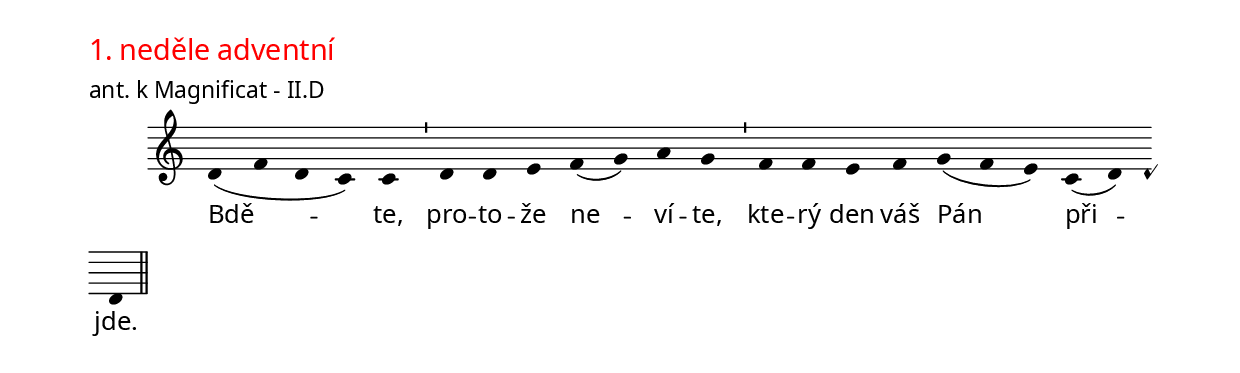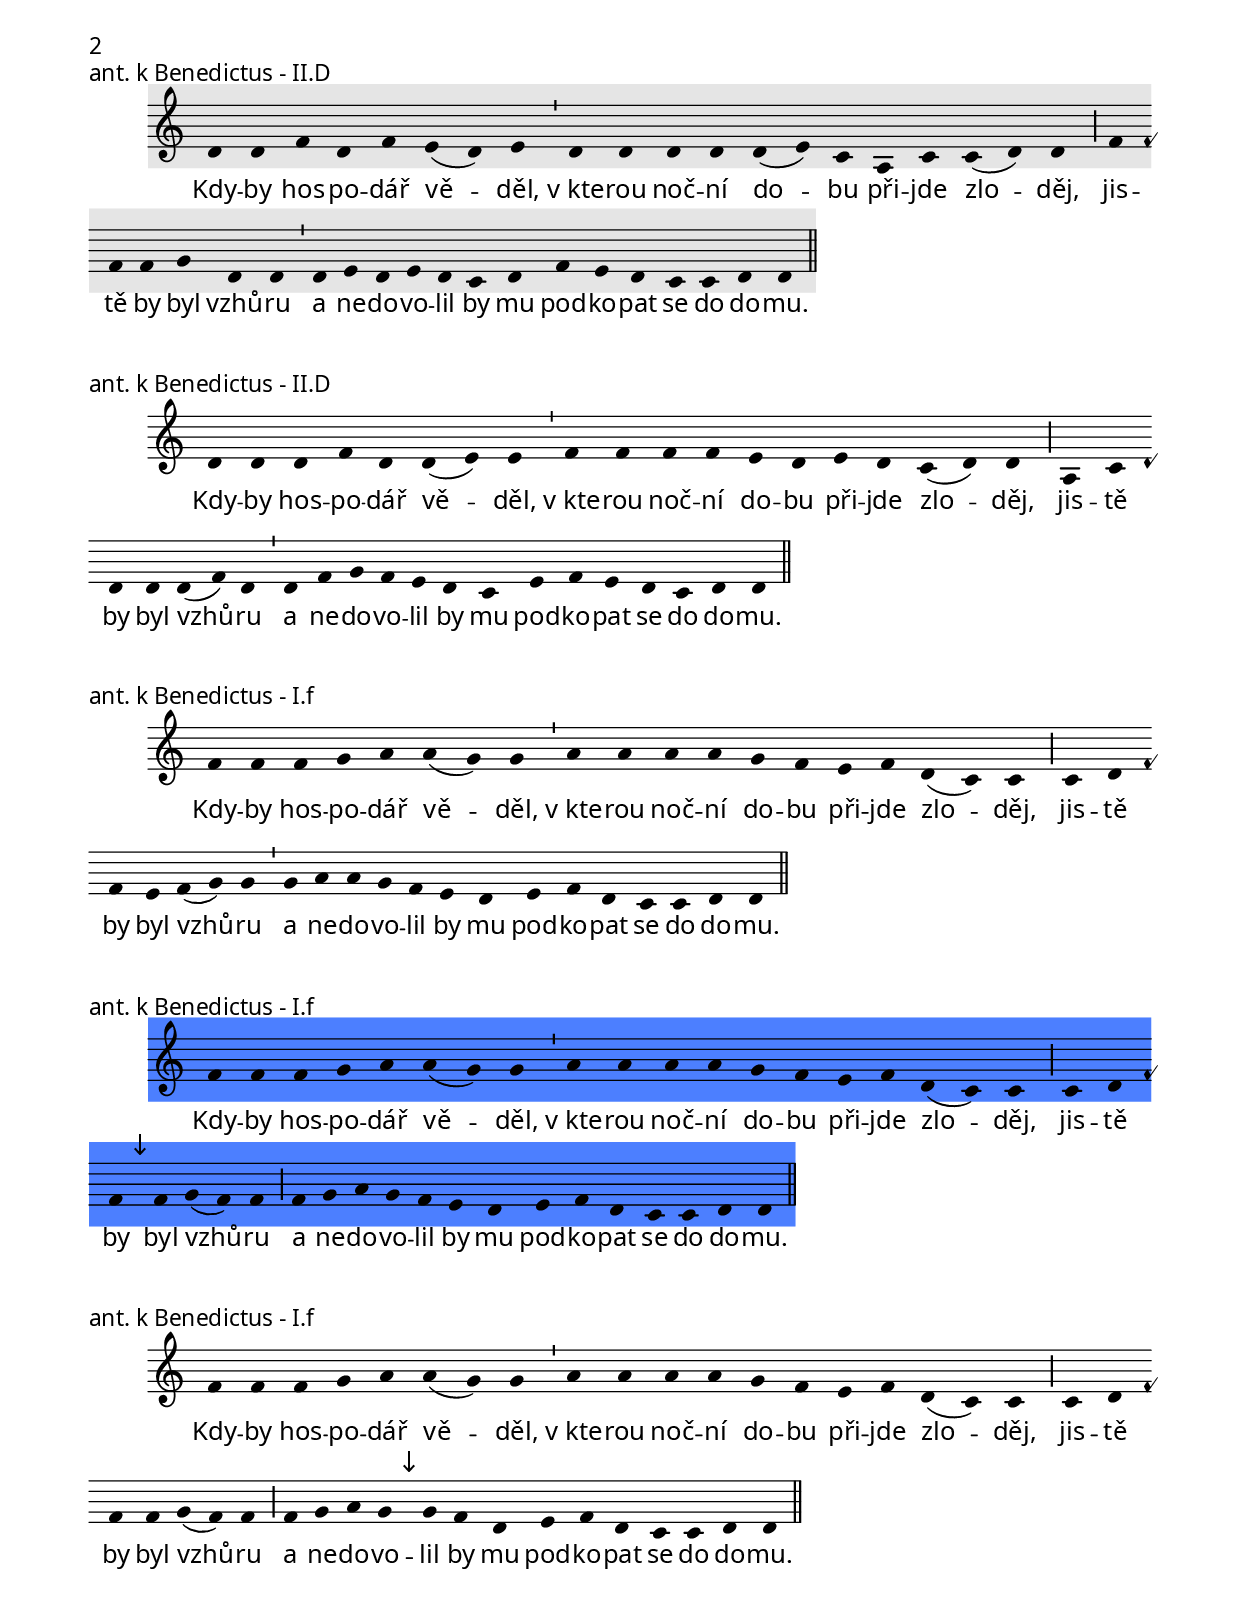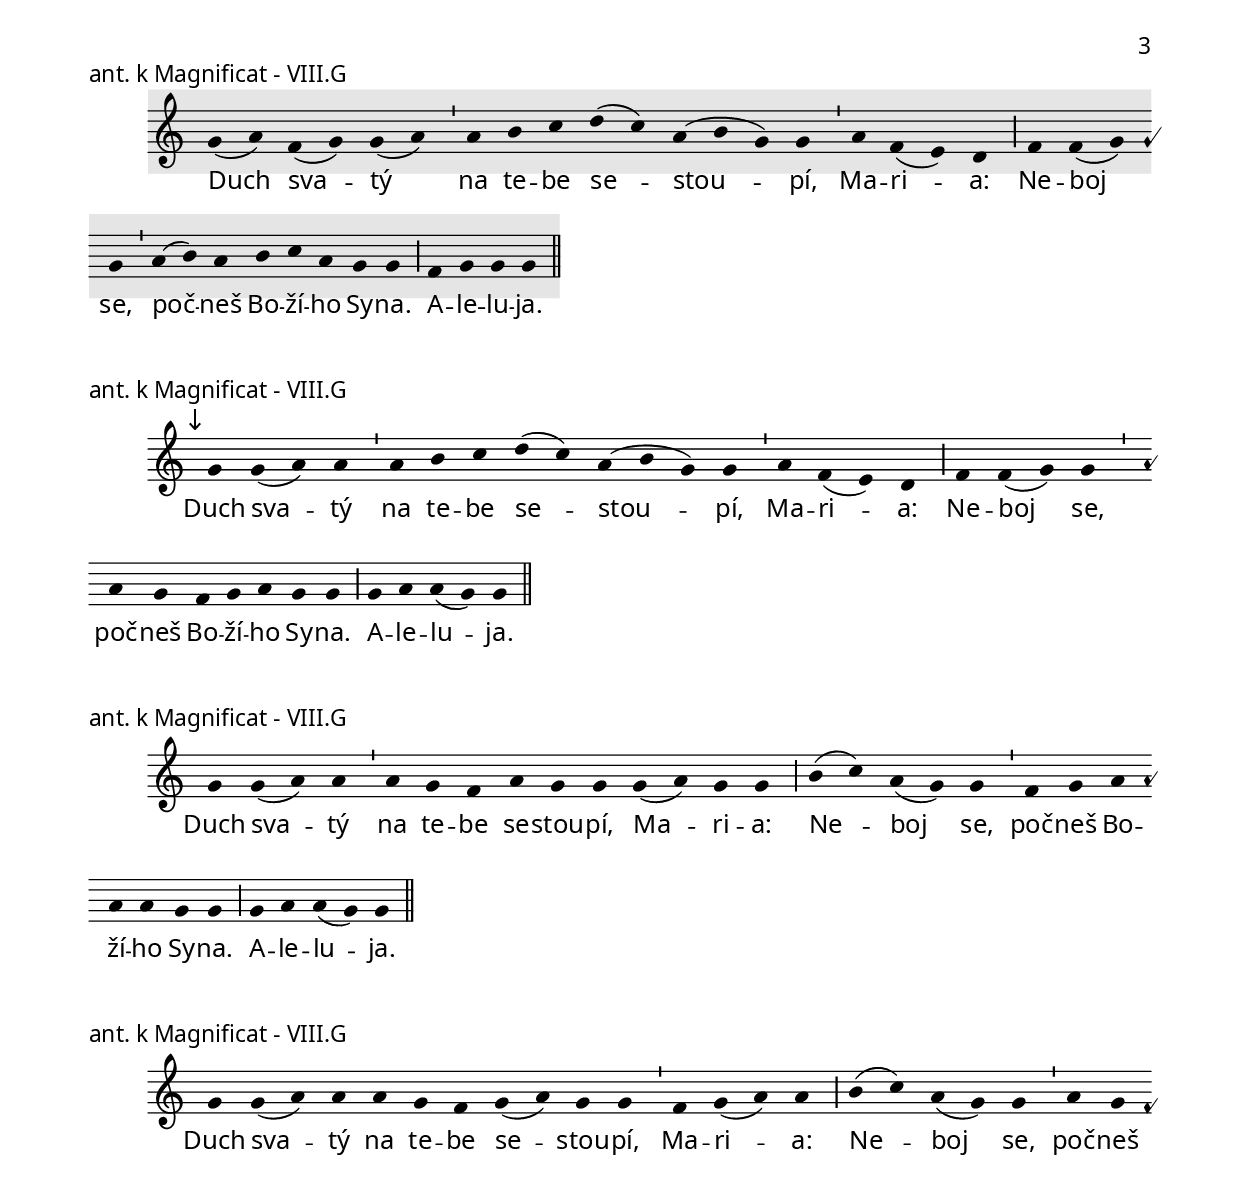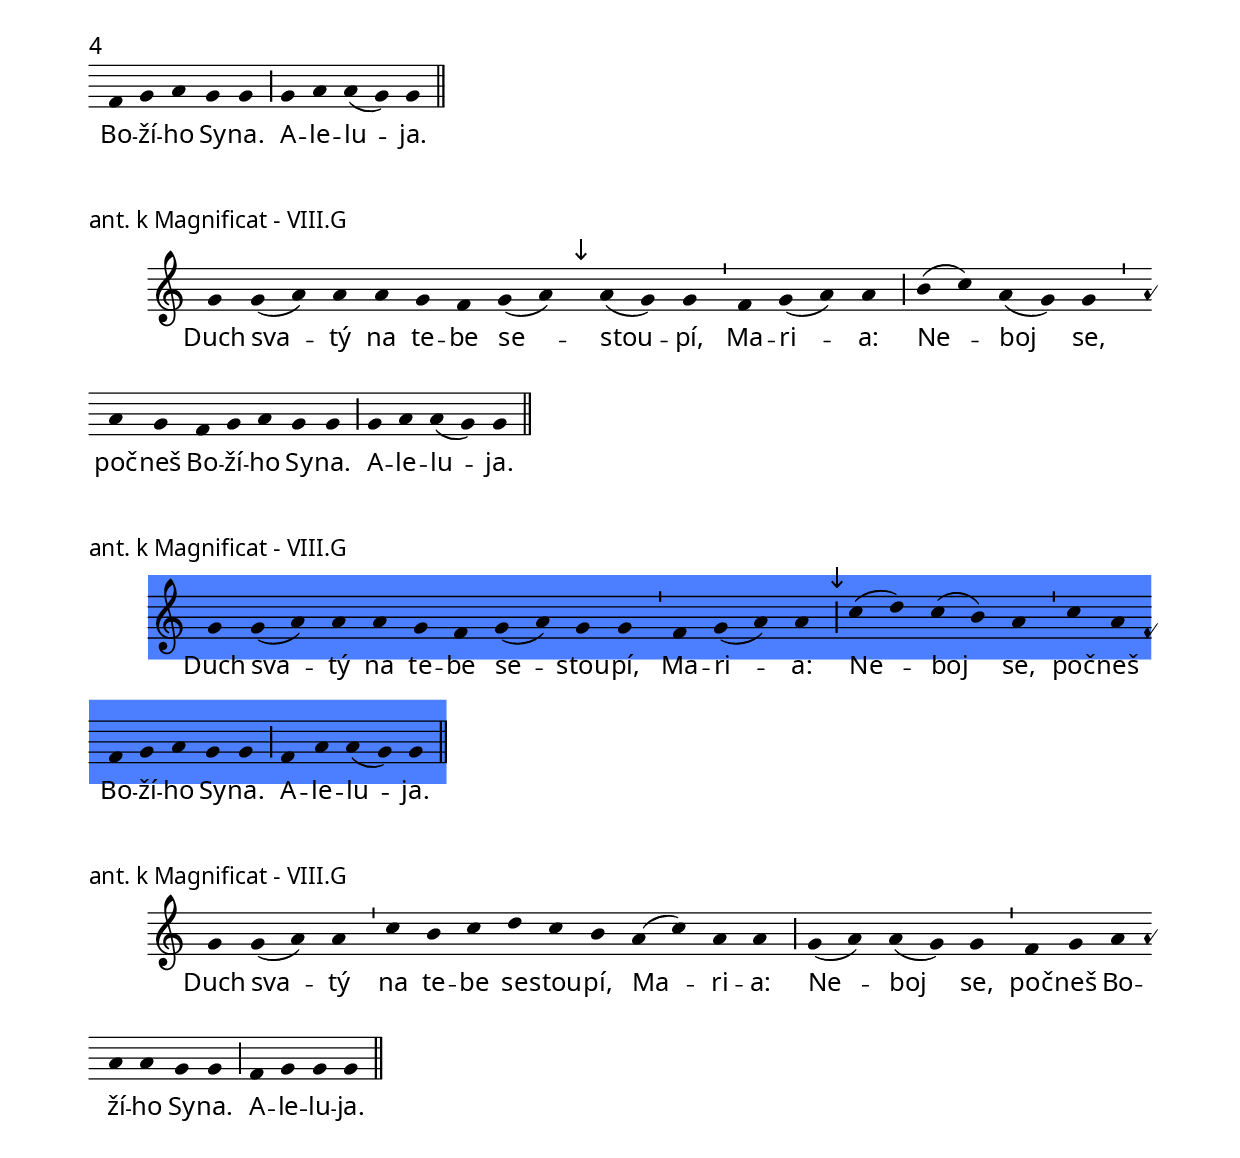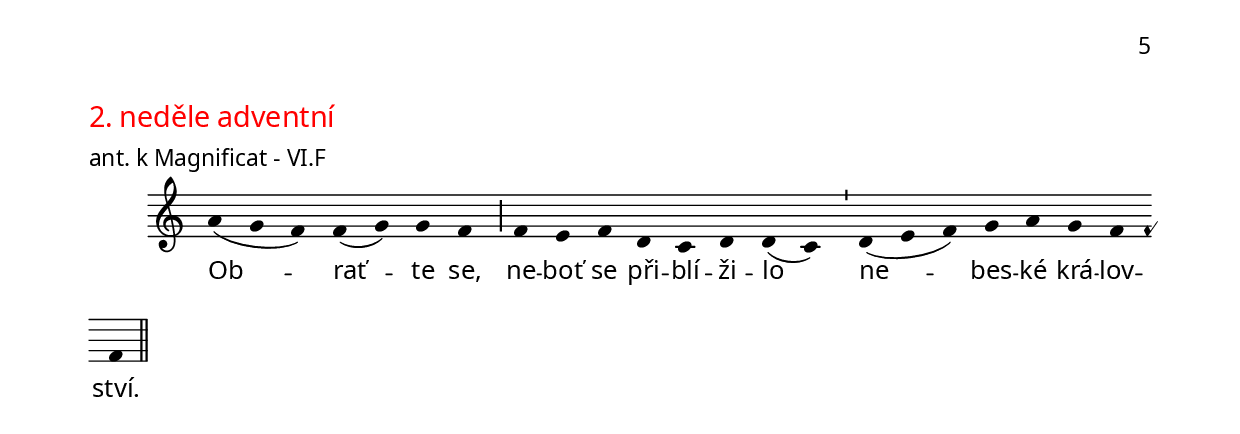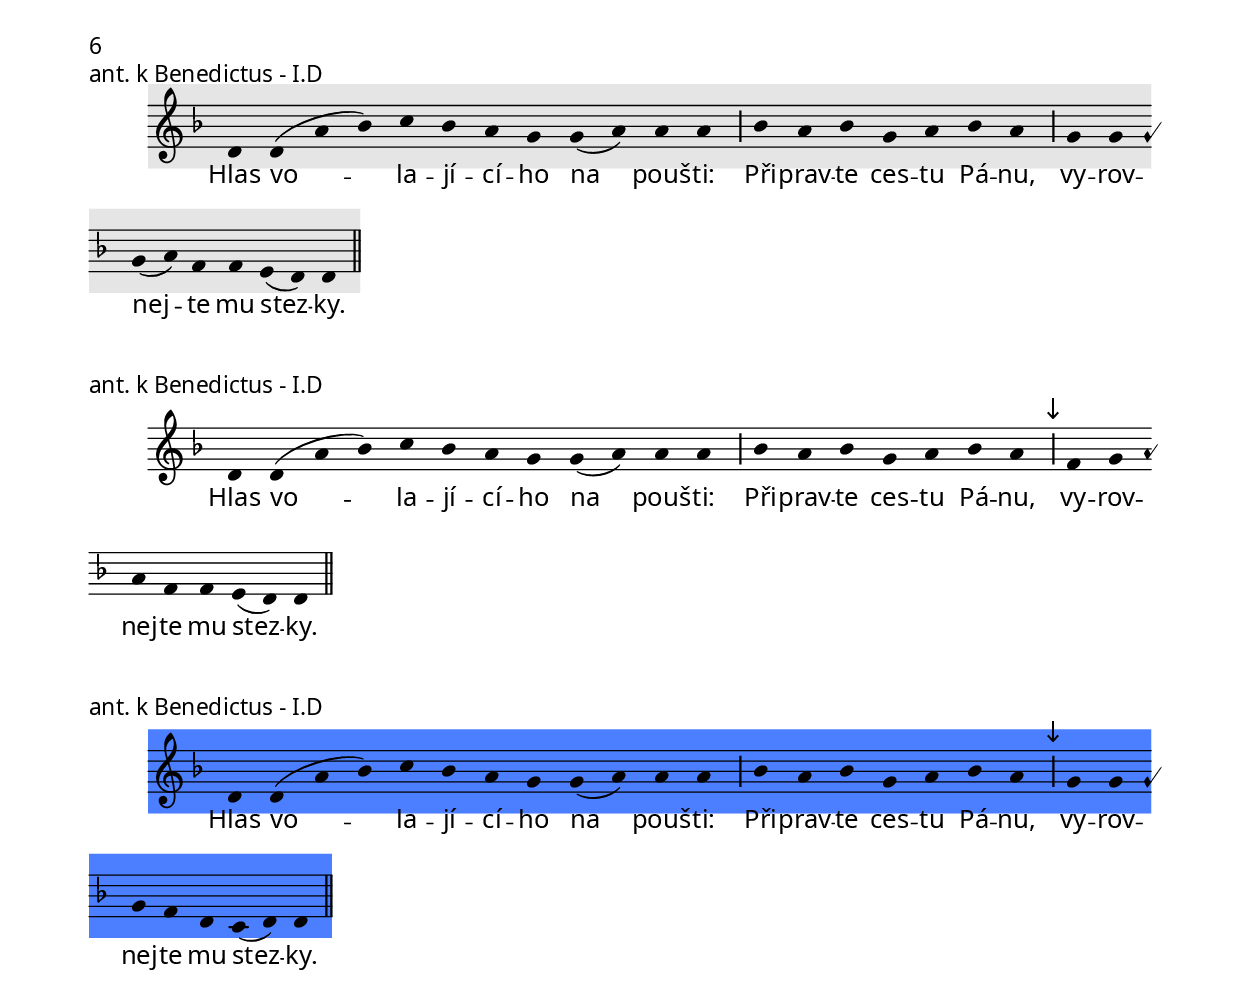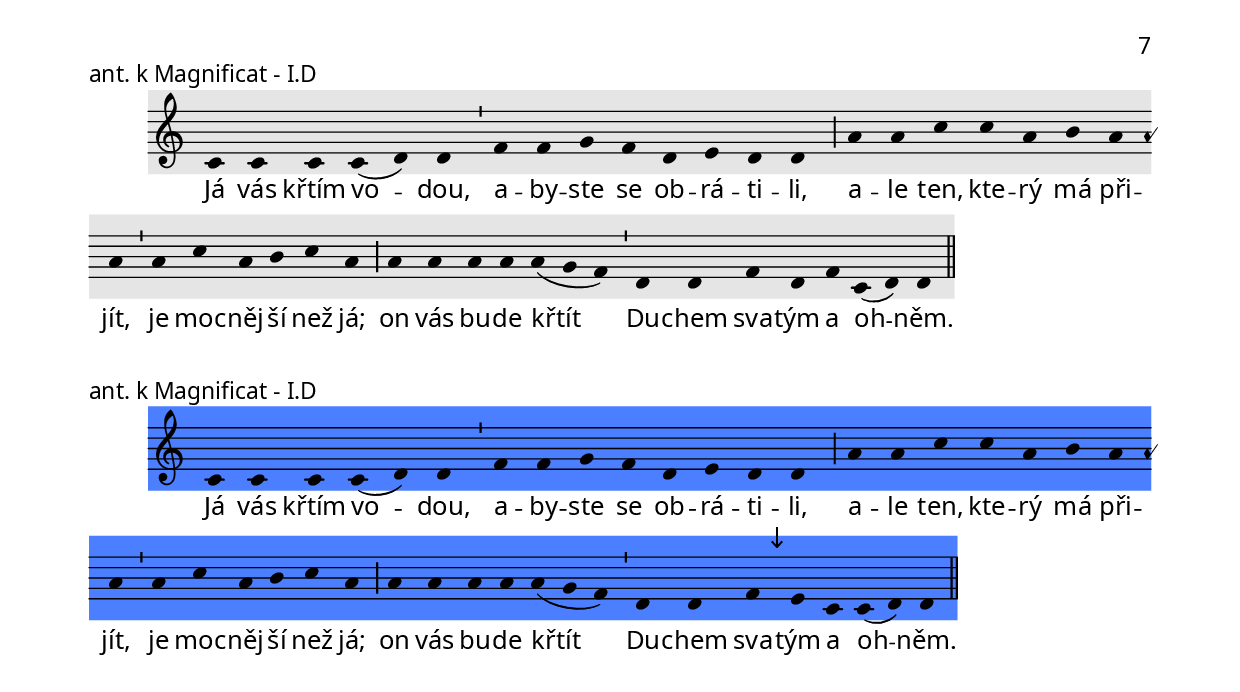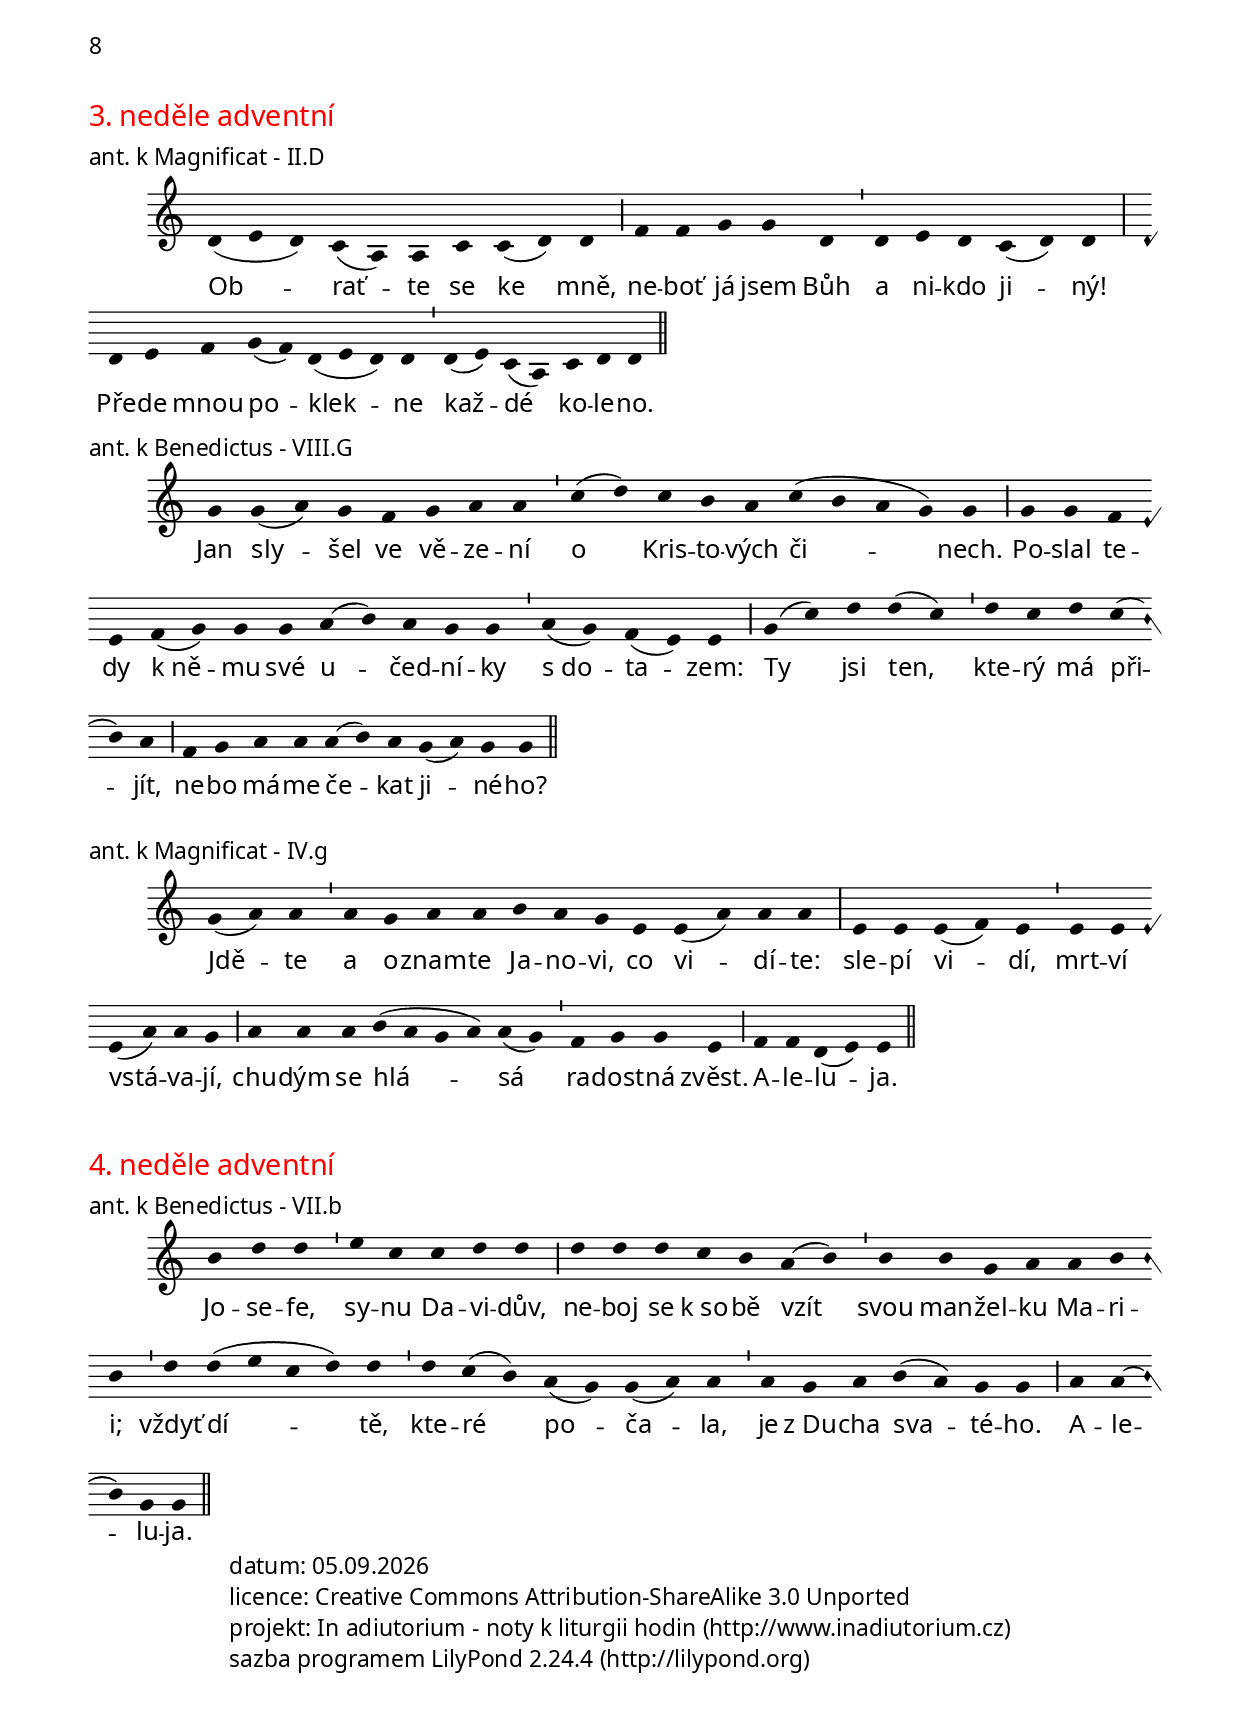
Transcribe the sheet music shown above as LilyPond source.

\include "../spolecne.ly"

\markup {\nadpisDen {1. neděle adventní}}

\score {
  \relative c' {
    \choralniRezim
    d4( f d c) c \barMin
    d d e f( g) a g \barMin
    f f e f g( f e) c( d) d \barFinalis
  }
  \addlyrics {
    Bdě -- te,
    pro -- to -- že ne -- ví -- te,
    kte -- rý den váš Pán při -- jde.
  }
  \header {
    quid = "ant. k Magnificat"
    modus = "II"
    differentia = "D"
    psalmus = ""
    id = ""
    piece = \markup {\sestavTitulekBezZalmu}
  }
}

\pageBreak

\score {
  \relative c' {
    \zvyraznovacSedy
    \choralniRezim
    d d f d f e( d) e \barMin
    d d d d d( e) c a c c( d) d \barMaior
    f f f g d d \barMin
    d e d e d c d f e d c c d d \barFinalis
  }
  \addlyrics {
    Kdy -- by hos -- po -- dář vě -- děl,
    v_kte -- rou noč -- ní do -- bu při -- jde zlo -- děj,
    jis -- tě by byl vzhů -- ru
    a ne -- do -- vo -- lil by mu
    pod -- ko -- pat se do do -- mu.
  }
  \header {
    quid = "ant. k Benedictus"
    modus = "II"
    differentia = "D"
    psalmus = ""
    placet = "není úplně zlá, ale patrně půjde lépe"
    id = "iben"
    piece = \markup {\sestavTitulekBezZalmu}
  }
}

\score {
  \relative c' {
    \choralniRezim
    d d d f d d( e) e \barMin
    f f f f e d e d c( d) d \barMaior
    a c d d d( f) d \barMin
    d f g f e d c e f e d c d d \barFinalis
  }
  \addlyrics {
    Kdy -- by hos -- po -- dář vě -- děl,
    v_kte -- rou noč -- ní do -- bu při -- jde zlo -- děj,
    jis -- tě by byl vzhů -- ru
    a ne -- do -- vo -- lil by mu
    pod -- ko -- pat se do do -- mu.
  }
  \header {
    quid = "ant. k Benedictus"
    modus = "II"
    differentia = "D"
    psalmus = ""
    id = "iben"
    piece = \markup {\sestavTitulekBezZalmu}
  }
}

\score {
  \relative c' {
    \choralniRezim
    f4 f f g a a( g) g \barMin
    a a a a g f e f d( c) c \barMaior
    c d f e f( g) g \barMin
    g a a g f e d e f d c c d d \barFinalis
  }
  \addlyrics {
    Kdy -- by hos -- po -- dář vě -- děl,
    v_kte -- rou noč -- ní do -- bu při -- jde zlo -- děj,
    jis -- tě by byl vzhů -- ru
    a ne -- do -- vo -- lil by mu pod -- ko -- pat se do do -- mu.
  }
  \header {
    quid = "ant. k Benedictus"
    modus = "I"
    differentia = "f"
    psalmus = ""
    id = "iben"
    piece = \markup {\sestavTitulekBezZalmu}
  }
}

\score {
  \relative c' {
    \zvyraznovacModry
    \choralniRezim
    f4 f f g a a( g) g \barMin
    a a a a g f e f d( c) c \barMaior
    c d f \mark\sipka f g( f) f \barMaior
    f g a g f e d e f d c c d d \barFinalis
  }
  \addlyrics {
    Kdy -- by hos -- po -- dář vě -- děl,
    v_kte -- rou noč -- ní do -- bu při -- jde zlo -- děj,
    jis -- tě by byl vzhů -- ru
    a ne -- do -- vo -- lil by mu pod -- ko -- pat se do do -- mu.
  }
  \header {
    quid = "ant. k Benedictus"
    modus = "I"
    differentia = "f"
    psalmus = ""
    id = "iben"
    piece = \markup {\sestavTitulekBezZalmu}
  }
}

\score {
  \relative c' {
    \choralniRezim
    f4 f f g a a( g) g \barMin
    a a a a g f e f d( c) c \barMaior
    c d f f g( f) f \barMaior
    f g a g \mark\sipka g f d e f d c c d d \barFinalis
  }
  \addlyrics {
    Kdy -- by hos -- po -- dář vě -- děl,
    v_kte -- rou noč -- ní do -- bu při -- jde zlo -- děj,
    jis -- tě by byl vzhů -- ru
    a ne -- do -- vo -- lil by mu pod -- ko -- pat se do do -- mu.
  }
  \header {
    quid = "ant. k Benedictus"
    modus = "I"
    differentia = "f"
    psalmus = ""
    id = "iben"
    piece = \markup {\sestavTitulekBezZalmu}
  }
}

\pageBreak

\score {
  \relative c'' {
    \zvyraznovacSedy
    \choralniRezim
    g4( a) f( g) g( a) \barMin
    a b c d( c) a( b g) g \barMin a f( e) d \barMaior
    f f( g) g \barMin
    a( b) a b c a g g \barMaior
    f g g g \barFinalis
  }
  \addlyrics {
    Duch sva -- tý
    na te -- be se -- stou -- pí, Ma -- ri -- a:
    Ne -- boj se,
    poč -- neš Bo -- ží -- ho Sy -- na.
    A -- le -- lu -- ja.
  }
  \header {
    quid = "ant. k Magnificat"
    modus = "VIII"
    differentia = "G"
    psalmus = ""
    placet = "lépe"
    id = "imag2"
    piece = \markup {\sestavTitulekBezZalmu}
  }
}

\score {
  \relative c'' {
    \choralniRezim
    \mark\sipka g4 g( a) a \barMin
    a b c d( c) a( b g) g \barMin a f( e) d \barMaior
    f f( g) g \barMin
    a g f g a g g \barMaior
    g a a( g) g \barFinalis
  }
  \addlyrics {
    Duch sva -- tý
    na te -- be se -- stou -- pí, Ma -- ri -- a:
    Ne -- boj se,
    poč -- neš Bo -- ží -- ho Sy -- na.
    A -- le -- lu -- ja.
  }
  \header {
    quid = "ant. k Magnificat"
    modus = "VIII"
    differentia = "G"
    psalmus = ""
    id = "imag2"
    piece = \markup {\sestavTitulekBezZalmu}
  }
}

\score {
  \relative c'' {
    \choralniRezim
    g4 g( a) a \barMin
    a g f a g g g( a) g g \barMaior
    b( c) a( g) g \barMin
    f g a a a g g \barMaior
    g a a( g) g \barFinalis
  }
  \addlyrics {
    Duch sva -- tý
    na te -- be se -- stou -- pí, Ma -- ri -- a:
    Ne -- boj se,
    poč -- neš Bo -- ží -- ho Sy -- na.
    A -- le -- lu -- ja.
  }
  \header {
    quid = "ant. k Magnificat"
    modus = "VIII"
    differentia = "G"
    psalmus = ""
    id = "imag2"
    piece = \markup {\sestavTitulekBezZalmu}
  }
}

\score {
  \relative c'' {
    \choralniRezim
    g4 g( a) a a g f g( a) g g \barMin
    f g( a) a \barMaior
    b( c) a( g) g \barMin
    a g f g a g g \barMaior
    g a a( g) g \barFinalis
  }
  \addlyrics {
    Duch sva -- tý na te -- be se -- stou -- pí,
    Ma -- ri -- a:
    Ne -- boj se,
    poč -- neš Bo -- ží -- ho Sy -- na.
    A -- le -- lu -- ja.
  }
  \header {
    quid = "ant. k Magnificat"
    modus = "VIII"
    differentia = "G"
    psalmus = ""
    id = "imag2"
    piece = \markup {\sestavTitulekBezZalmu}
  }
}

\score {
  \relative c'' {
    \choralniRezim
    g4 g( a) a a g f g( a) \mark\sipka a( g) g \barMin
    f g( a) a \barMaior
    b( c) a( g) g \barMin
    a g f g a g g \barMaior
    g a a( g) g \barFinalis
  }
  \addlyrics {
    Duch sva -- tý na te -- be se -- stou -- pí,
    Ma -- ri -- a:
    Ne -- boj se,
    poč -- neš Bo -- ží -- ho Sy -- na.
    A -- le -- lu -- ja.
  }
  \header {
    quid = "ant. k Magnificat"
    modus = "VIII"
    differentia = "G"
    psalmus = ""
    id = "imag2"
    piece = \markup {\sestavTitulekBezZalmu}
  }
}

\score {
  \relative c'' {
    \zvyraznovacModry
    \choralniRezim
    g4 g( a) a a g f g( a) g g \barMin
    f g( a) a \barMaior
    \mark\sipka c( d) c( b) a \barMin
    c a f g a g g \barMaior
    f a a( g) g \barFinalis
  }
  \addlyrics {
    Duch sva -- tý na te -- be se -- stou -- pí,
    Ma -- ri -- a:
    Ne -- boj se,
    poč -- neš Bo -- ží -- ho Sy -- na.
    A -- le -- lu -- ja.
  }
  \header {
    quid = "ant. k Magnificat"
    modus = "VIII"
    differentia = "G"
    psalmus = ""
    id = "imag2"
    piece = \markup {\sestavTitulekBezZalmu}
  }
}

\score {
  \relative c'' {
    \choralniRezim
    g4 g( a) a  \barMin
    c b c d c b a( c) a a \barMaior
    g( a) a( g) g \barMin
    f g a a a g g \barMaior
    f g g g \barFinalis
  }
  \addlyrics {
    Duch sva -- tý
    na te -- be se -- stou -- pí,
    Ma -- ri -- a:
    Ne -- boj se,
    poč -- neš Bo -- ží -- ho Sy -- na.
    A -- le -- lu -- ja.
  }
  \header {
    quid = "ant. k Magnificat"
    modus = "VIII"
    differentia = "G"
    psalmus = ""
    id = "imag2"
    piece = \markup {\sestavTitulekBezZalmu}
  }
}

\pageBreak

\markup {\nadpisDen {2. neděle adventní}}

% zvazit revizi teto antifony i jejiho citovaneho zdroje
\score {
  \relative c'' {
    \choralniRezim
    a( g f) f( g) g f \barMaior
    f e f d c d d( c) \barMin d( e f) g a g f f \barFinalis
  }
  \addlyrics {
    Ob -- rať -- te se,
    ne -- boť se při -- blí -- ži -- lo ne -- bes -- ké krá -- lov -- ství.
  }
  \header {
    quid = "ant. k Magnificat"
    modus = "VI"
    differentia = "F"
    psalmus = ""
    id = ""
    fial = "antifony/advent_tyden2.ly#po-aben?cast"
    piece = \markup {\sestavTitulekBezZalmu}
  }
}

\pageBreak

\score {
  \relative c' {
    \zvyraznovacSedy
    \choralniRezim
    \key f \major
    d4 d( a' bes) c bes a g g( a) a a \barMaior
    bes a bes g a bes a \barMaior
    g g g( a) f f e( d) d \barFinalis
  }
  \addlyrics {
    Hlas vo -- la -- jí -- cí -- ho na pouš -- ti:
    Při -- prav -- te ces -- tu Pá -- nu,
    vy -- rov -- nej -- te mu stez -- ky.
  }
  \header {
    quid = "ant. k Benedictus"
    modus = "I"
    differentia = "D"
    psalmus = ""
    fial = "antifony/advent_tyden2.ly#ut-amag?cast"
    id = "iiben"
    piece = \markup {\sestavTitulekBezZalmu}
  }
}

\score {
  \relative c' {
    \choralniRezim
    \key f \major
    d4 d( a' bes) c bes a g g( a) a a \barMaior
    bes a bes g a bes a \barMaior
    \mark\sipka f g a f f e( d) d \barFinalis
  }
  \addlyrics {
    Hlas vo -- la -- jí -- cí -- ho na pouš -- ti:
    Při -- prav -- te ces -- tu Pá -- nu,
    vy -- rov -- nej -- te mu stez -- ky.
  }
  \header {
    quid = "ant. k Benedictus"
    modus = "I"
    differentia = "D"
    psalmus = ""
    fial = "antifony/advent_tyden2.ly#ut-amag?cast"
    id = "iiben"
    piece = \markup {\sestavTitulekBezZalmu}
  }
}

\score {
  \relative c' {
    \zvyraznovacModry
    \choralniRezim
    \key f \major
    d4 d( a' bes) c bes a g g( a) a a \barMaior
    bes a bes g a bes a \barMaior
    \mark\sipka g g g f d c( d) d \barFinalis
  }
  \addlyrics {
    Hlas vo -- la -- jí -- cí -- ho na pouš -- ti:
    Při -- prav -- te ces -- tu Pá -- nu,
    vy -- rov -- nej -- te mu stez -- ky.
  }
  \header {
    quid = "ant. k Benedictus"
    modus = "I"
    differentia = "D"
    psalmus = ""
    fial = "antifony/advent_tyden2.ly#ut-amag?cast"
    id = "iiben"
    piece = \markup {\sestavTitulekBezZalmu}
  }
}

\pageBreak

\score {
  \relative c' {
    \zvyraznovacSedy
    \choralniRezim
    c4 c c c( d) d \barMin f f g f d e d d \barMaior
    a' a c c a b a a \barMin a c a b c a \barMaior
    a a a a a( g f) \barMin
    d d f d f c( d) d \barFinalis
  }
  \addlyrics {
    Já vás křtím vo -- dou, a -- by -- ste se ob -- rá -- ti -- li,
    a -- le ten, kte -- rý má při -- jít, je moc -- něj -- ší než já;
    on vás bu -- de křtít
    Du -- chem sva -- tým a oh -- něm.
  }
  \header {
    quid = "ant. k Magnificat"
    modus = "I"
    differentia = "D"
    psalmus = ""
    id = ""
    piece = \markup {\sestavTitulekBezZalmu}
  }
}

\score {
  \relative c' {
    \zvyraznovacModry
    \choralniRezim
    c4 c c c( d) d \barMin f f g f d e d d \barMaior
    a' a c c a b a a \barMin a c a b c a \barMaior
    a a a a a( g f) \barMin
    d d f \mark\sipka e c c( d) d \barFinalis
  }
  \addlyrics {
    Já vás křtím vo -- dou, a -- by -- ste se ob -- rá -- ti -- li,
    a -- le ten, kte -- rý má při -- jít, je moc -- něj -- ší než já;
    on vás bu -- de křtít
    Du -- chem sva -- tým a oh -- něm.
  }
  \header {
    quid = "ant. k Magnificat"
    modus = "I"
    differentia = "D"
    psalmus = ""
    id = ""
    piece = \markup {\sestavTitulekBezZalmu}
  }
}

\pageBreak

\markup {\nadpisDen {3. neděle adventní}}

\score {
  \relative c' {
    \choralniRezim
    d4( e d) c( a) a c c( d) d \barMaior
    f f g g d \barMin d e d c( d) d \barMax
    d e f g( f) d( e d) d \barMin
    d( e) c( a) c d d \barFinalis
  }
  \addlyrics {
    Ob -- rať -- te se ke mně,
    ne -- boť já jsem Bůh a ni -- kdo ji -- ný!
    Pře -- de mnou po -- klek -- ne kaž -- dé ko -- le -- no.
  }
  \header {
    quid = "ant. k Magnificat"
    modus = "II"
    differentia = "D"
    psalmus = ""
    id = ""
    piece = \markup {\sestavTitulekBezZalmu}
  }
}

\score {
  \relative c'' {
    \choralniRezim
    g4 g( a) g f g a a \barMin c( d) c b a c( b a g) g \barMaior
    g g f e f( g) g g a( b) a g g \barMin a( g) f( e) e \barMaior
    g( c) d d( c) \barMin d c d c( b) a \barMaior
    f g a a a( b) a g( a) g g \barFinalis
  }
  \addlyrics {
    Jan sly -- šel ve vě -- ze -- ní o Kris -- to -- vých či -- nech.
    Po -- slal te -- dy k_ně -- mu své u -- čed -- ní -- ky s_do -- ta -- zem:
    Ty jsi ten, kte -- rý má při -- jít,
    % a -- ne -- bo
    ne -- bo má -- me če -- kat ji -- né -- ho?
  }
  \header {
    quid = "ant. k Benedictus"
    modus = "VIII"
    differentia = "G"
    psalmus = ""
    id = ""
    piece = \markup {\sestavTitulekBezZalmu}
  }
}

\score {
  \relative c'' {
    \choralniRezim
    g4( a) a \barMin a g a a b a g e e( a) a a \barMax
    e e e( f) e \barMin e e e( a) a g \barMaior
    a a a b( a g a) a( g) \barMin f g g e \barMaior
    f f d( e) e \barFinalis
  }
  \addlyrics {
    Jdě -- te a o -- znam -- te Ja -- no -- vi, co vi -- dí -- te:
    sle -- pí vi -- dí, mrt -- ví vstá -- va -- jí,
    chu -- dým se hlá -- sá ra -- dost -- ná zvěst.
    A -- le -- lu -- ja.
  }
  \header {
    quid = "ant. k Magnificat"
    modus = "IV"
    differentia = "g"
    psalmus = ""
    id = ""
    piece = \markup {\sestavTitulekBezZalmu}
  }
}

\markup {\nadpisDen {4. neděle adventní}}

\score {
  \relative c'' {
      \choralniRezim
      b4 d d \barMin
      e c c d d \barMaior

      d d d c b a( b) \barMin
      b4 b g a a b b \barMin

      d d( e c d) d \barMin
      d c( b) a( g) g( a) a \barMin
      a g a b( a) g g \barMaior
      a a( b) g g \barFinalis
    }
    \addlyrics {
      Jo -- se -- fe,
      sy -- nu Da -- vi -- dův,

      ne -- boj se k_so -- bě vzít
      svou man -- žel -- ku Ma -- ri -- i;

      vždyť dí -- tě,
      kte -- ré po -- ča -- la,
      je z_Du -- cha sva -- té -- ho.

      A -- le -- lu -- ja.
    }
  \header {
    quid = "ant. k Benedictus"
    modus = "VII"
    differentia = "b"
    psalmus = ""
    fial = "vanoce_narozenipane.ly#svrodiny-1ne-a2?+aleluja"
    id = ""
    piece = \markup {\sestavTitulekBezZalmu}
  }
}

